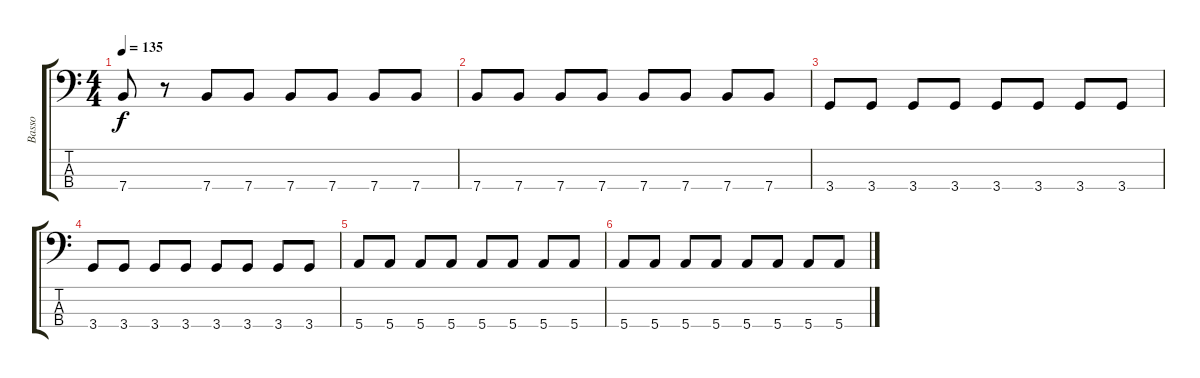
\track ("Basso" "Basso") {instrument electricbassfinger}
\staff {score tabs}
\tuning (G2 D2 A1 E1) {hide}
\ts (4 4)
\tempo 135
\clef f4
\ks c
7.4.8{dy f} r.8 7.4.8 7.4.8 7.4.8 7.4.8 7.4.8 7.4.8 |
7.4.8 7.4.8 7.4.8 7.4.8 7.4.8 7.4.8 7.4.8 7.4.8 |
3.4.8 3.4.8 3.4.8 3.4.8 3.4.8 3.4.8 3.4.8 3.4.8 |
3.4.8 3.4.8 3.4.8 3.4.8 3.4.8 3.4.8 3.4.8 3.4.8 |
5.4.8 5.4.8 5.4.8 5.4.8 5.4.8 5.4.8 5.4.8 5.4.8 |
5.4.8 5.4.8 5.4.8 5.4.8 5.4.8 5.4.8 5.4.8 5.4.8
